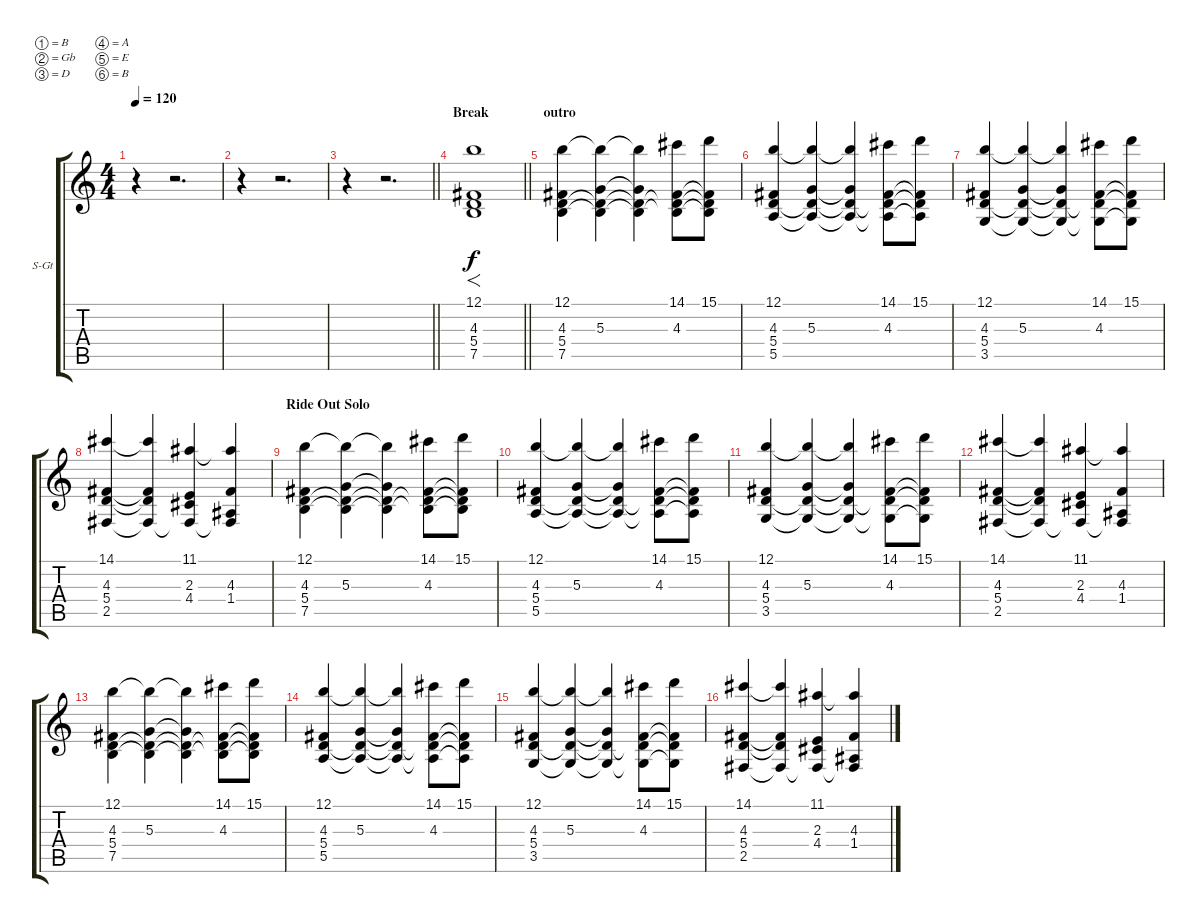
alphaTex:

\bracketExtendMode groupsimilarinstruments
\firstSystemTrackNameOrientation horizontal
\otherSystemsTrackNameOrientation horizontal
\track ("Spur 6" "S-Gt") {instrument choiraahs}
\staff {score tabs}
\tuning (B3 Gb3 D3 A2 E2 B1)
\displaytranspose 12
\ts (4 4)
\tempo 120
\clef g2
\ks c
r.4{dy f} r.2{d} |
r.4 r.2{d} |
\barLineRight lightlight
r.4 r.2{d} |
\section ("" "Break")
\barLineRight lightlight
(12.1 4.3 5.4 7.5).1{f} |
\section ("" "outro")
(12.1 4.3 5.4 7.5).4 (12.1{t} 5.3 5.4{t} 7.5{t}).4 (12.1{t} 5.3{t} 5.4{t} 7.5{t}).4 (14.1 4.3 5.4{t} 7.5{t}).8 (15.1 4.3{t} 5.4{t} 7.5{t}).8 |
(12.1 4.3 5.4 5.5).4 (12.1{t} 5.3 5.4{t} 5.5{t}).4 (12.1{t} 5.3{t} 5.4{t} 5.5{t}).4 (14.1 4.3 5.4{t} 5.5{t}).8 (15.1 4.3{t} 5.4{t} 5.5{t}).8 |
(12.1 4.3 5.4 3.5).4 (12.1{t} 5.3 5.4{t} 3.5{t}).4 (12.1{t} 5.3{t} 5.4{t} 3.5{t}).4 (14.1 4.3 5.4{t} 3.5{t}).8 (15.1 4.3{t} 5.4{t} 3.5{t}).8 |
(14.1 4.3 5.4 2.5).4 (14.1{t} 4.3{t} 5.4{t} 2.5{t}).4 (11.1 2.3 4.4 2.5{t}).4 (11.1{t} 4.3 1.4 2.5{t}).4 |
\section ("" "Ride Out Solo")
(12.1 4.3 5.4 7.5).4 (12.1{t} 5.3 5.4{t} 7.5{t}).4 (12.1{t} 5.3{t} 5.4{t} 7.5{t}).4 (14.1 4.3 5.4{t} 7.5{t}).8 (15.1 4.3{t} 5.4{t} 7.5{t}).8 |
(12.1 4.3 5.4 5.5).4 (12.1{t} 5.3 5.4{t} 5.5{t}).4 (12.1{t} 5.3{t} 5.4{t} 5.5{t}).4 (14.1 4.3 5.4{t} 5.5{t}).8 (15.1 4.3{t} 5.4{t} 5.5{t}).8 |
(12.1 4.3 5.4 3.5).4 (12.1{t} 5.3 5.4{t} 3.5{t}).4 (12.1{t} 5.3{t} 5.4{t} 3.5{t}).4 (14.1 4.3 5.4{t} 3.5{t}).8 (15.1 4.3{t} 5.4{t} 3.5{t}).8 |
(14.1 4.3 5.4 2.5).4 (14.1{t} 4.3{t} 5.4{t} 2.5{t}).4 (11.1 2.3 4.4 2.5{t}).4 (11.1{t} 4.3 1.4 2.5{t}).4 |
(12.1 4.3 5.4 7.5).4 (12.1{t} 5.3 5.4{t} 7.5{t}).4 (12.1{t} 5.3{t} 5.4{t} 7.5{t}).4 (14.1 4.3 5.4{t} 7.5{t}).8 (15.1 4.3{t} 5.4{t} 7.5{t}).8 |
(12.1 4.3 5.4 5.5).4 (12.1{t} 5.3 5.4{t} 5.5{t}).4 (12.1{t} 5.3{t} 5.4{t} 5.5{t}).4 (14.1 4.3 5.4{t} 5.5{t}).8 (15.1 4.3{t} 5.4{t} 5.5{t}).8 |
(12.1 4.3 5.4 3.5).4 (12.1{t} 5.3 5.4{t} 3.5{t}).4 (12.1{t} 5.3{t} 5.4{t} 3.5{t}).4 (14.1 4.3 5.4{t} 3.5{t}).8 (15.1 4.3{t} 5.4{t} 3.5{t}).8 |
(14.1 4.3 5.4 2.5).4 (14.1{t} 4.3{t} 5.4{t} 2.5{t}).4 (11.1 2.3 4.4 2.5{t}).4 (11.1{t} 4.3 1.4 2.5{t}).4
